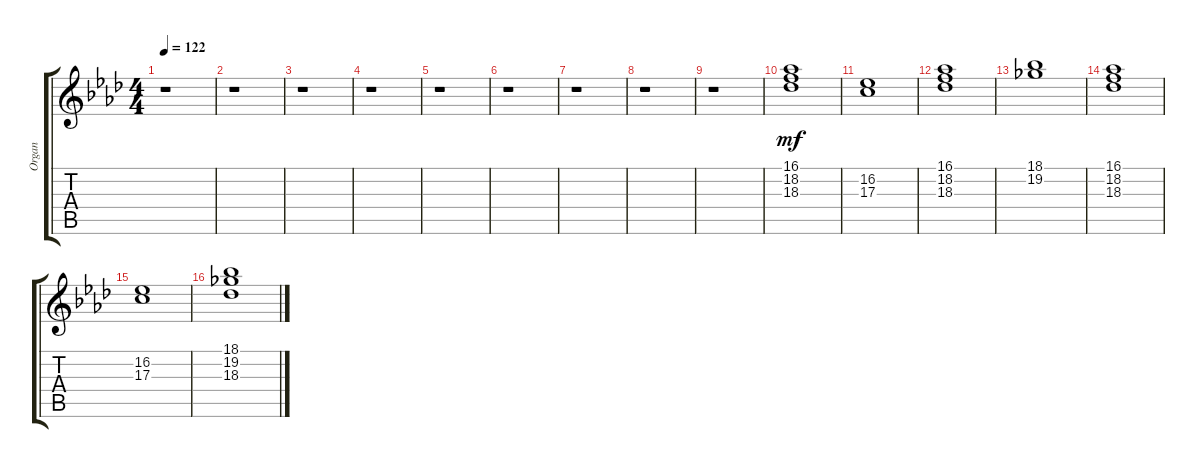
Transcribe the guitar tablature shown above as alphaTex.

\track ("Organ" "Organ") {instrument drawbarorgan}
\staff {score tabs}
\tuning (E4 B3 G3 D3 A2 E2) {hide}
\ts (4 4)
\tempo 122
\clef g2
\ks ab
r.1{dy f} |
r.1 |
r.1 |
r.1 |
r.1 |
r.1 |
r.1 |
r.1 |
r.1 |
(16.1 18.2 18.3).1{dy mf} |
(16.2 17.3).1 |
(16.1 18.2 18.3).1 |
(18.1 19.2).1 |
(16.1 18.2 18.3).1 |
(16.2 17.3).1 |
(18.1 19.2 18.3).1
